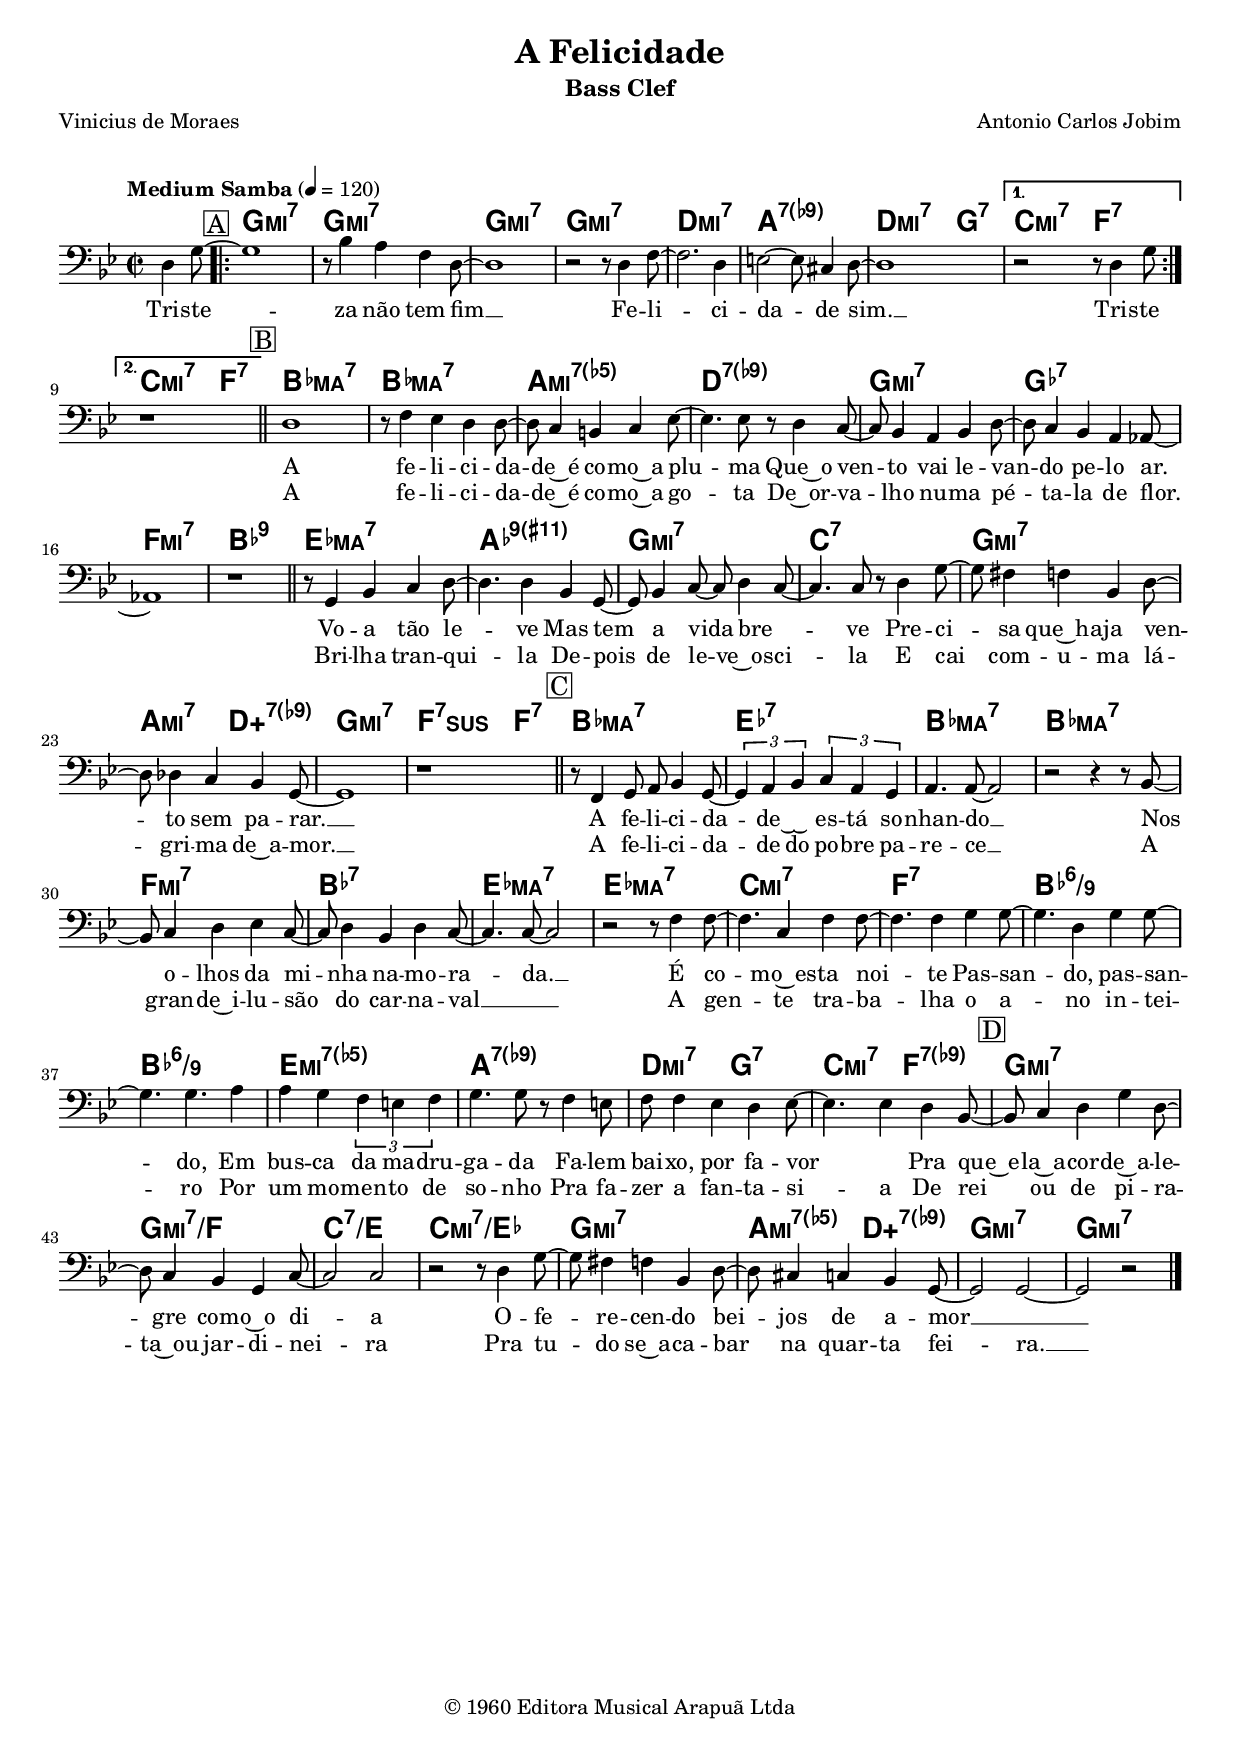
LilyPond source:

\version "2.24.0"

\include "english.ly"

instrument = "Bass Clef"
whatKey = g,
whatClef = "bass"

%% -*- Mode: LilyPond -*-

#(set-global-staff-size 18)

\include "lead-sheets.ily"

\header {
  title = "A Felicidade"
  subtitle = \instrument
  poet = "Vinicius de Moraes"
  composer = "Antonio Carlos Jobim"
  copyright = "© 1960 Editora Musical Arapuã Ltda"
}

refrainLyricsOne = \lyricmode {
Tris -- te -- za não tem fim __
Fe -- li -- ci -- da -- de sim. __
Tris -- te

A fe -- li -- ci -- da -- de~_é co -- mo~_a plu -- ma
Que~_o ven -- to vai le -- van -- do pe -- lo ar.
Vo -- a tão le -- ve
Mas tem a vida bre _ -- ve
Pre -- ci -- sa que~_ha -- ja ven -- to sem pa -- rar. __
A fe -- li -- ci -- da -- de ~_~_ es -- tá so -- nhan -- do __
Nos o -- lhos da mi -- nha na -- mo -- ra -- da. __
É co -- mo~_es -- ta noi -- te
Pas -- san -- do, pas -- san -- do,
Em bus -- ca da ma -- dru -- ga -- da
Fa -- lem bai -- xo, por fa -- vor _
Pra que~_e -- la~_a -- cor -- de~_a -- le -- gre com -- o~_o di -- a
O -- fe -- re -- cen -- do bei -- jos de a -- mor __
}

refrainLyricsTwo = \lyricmode {
\skip 1 \skip 2.
A fe -- li -- ci -- da -- de~_é co -- mo~_a go -- ta
De~_or -- va -- lho nu -- ma pé -- ta -- la de flor.
Bri -- lha tran -- qui -- la
De -- pois de le -- ve~_os -- ci -- la
E cai com -- u -- ma lá -- gri -- ma de~_a -- mor. __
A fe -- li -- ci -- da -- de do po -- bre pa -- re -- ce __
A gran -- de~_i -- lu -- são do car -- na -- val __ _
A gen -- te tra -- ba -- lha o a -- no in -- tei -- ro
Por um mo -- men -- to de so -- nho
Pra fa -- zer a fan -- ta -- si -- a
De rei ou de pi -- ra -- ta~_ou jar -- di -- nei -- ra
Pra tu -- do se~_a -- ca -- bar na quar -- ta fei -- ra. __
}

refrainChords = \chordmode {
  s4.
  
  a1:m7 a1:m7 a1:m7 a1:m7
  e1:m7 b1:7.9- e2:m7 a2:7 d2:m7 g2:7

  d2:m7 g2:7
  
  c1:maj7 c1:maj7 b1:m7.5- e1:7.9-
  a1:m7 af1:7 g1:m7 c1:9
  f1:maj7 bf1:9.11+ a1:m7 d1:7
  a1:m7 b2:m7 e2:7.5+.9- a1:m7 g2:sus7 g2:7

  c1:maj7 f1:7 c1:maj7 c1:maj7
  g1:m7 c1:7 f1:maj7 f1:maj7
  d1:m7 g1:7 c1:6.9 c1:6.9
  fs1:m7.5- b1:7.9- e2:m7 a2:7 d2:m7 g2:7.9-

  a1:m7 a1:m7/g d1:7/fs d1:m7/f
  a1:m7 b2:m7.5- e2:7.5+.9- a1:m7 a1:m7
}

refrainKey = a

refrainMelody = \relative c' {
  \time 2/2
  \key \refrainKey \minor
  \clef \whatClef
  \tempo "Medium Samba" 4 = 120

  \partial 4.
  
  e4 a8~ |

  \mark \markup{ \box "A" }
  
  \bar ".|:"
  \repeat volta 2 {
    a1 | r8 c4 b4 g4 e8~ | e1 | r2 r8 e4 g8~ |
    g2. e4 | fs2~ fs8 ds4 e8~ | e1 |
  }
  \alternative {
    { r2 r8 e4 a8 | }
    { r1 |  }
  }
  
  \bar "||"
  \mark \markup{ \box "B" }
  
  e1 | r8 g4 f4 e4 e8~ | e8 d4 cs4 d4 f8~ | f4. f8 r8 e4 d8~ |
  d8 c4 b4 c4 e8~ | e8 d4 c4 b4 bf8~ | bf1 | r1 |

  \bar "||"
  r8 a4 c4 d4 e8~ | e4. e4 c4 a8~ | a8 c4 d8~ d8 e4 d8~ | d4. d8 r8 e4 a8~ |
  a8 gs4 g4 c,4 e8~ | e8 ef4 d4 c4 a8~ | a1 | r1 |
  
  \bar "||"
  \mark \markup{ \box "C" }
  
  r8 g4 a8 b8 c4 a8~ | \tuplet 3/2 { a4 b4 c4 } \tuplet 3/2 { d4 b4 a4 } | b4. b8~ b2 | r2 r4 r8 c8~ |
  c8 d4 e4 f4 d8~ | d8 e4 c4 e4 d8~ | d4. d8~ d2 | r2 r8 g4 g8~ |
  g4. d4 g4 g8~ | g4. g4 a4 a8~ | a4. e4 a4 a8~ | a4. a4. b4 |
  b4 a4 \tuplet 3/2 { g4 fs4 g4 } | a4. a8 r8 g4 fs8 | g8 g4 f4 e4 f8~ | f4. f4 e4 c8~ |
  
  \mark \markup{ \box "D" }

  c8 d4 e4 a4 e8~ | e8 d4 c4 a4 d8~ | d2 d2 | r2 r8 e4 a8~ |
  a8 gs4 g4 c,4 e8~ | e8 ds4 d4 c4 a8~ | a2 a2~ | a2 r2 |
  \bar "|."
}

\include "paper.ily"

\markup {
  \vspace #1
}

%% -*- Mode: LilyPond -*-

\score {
  <<
    { \context ChordNames 
      {
      \override ChordName.font-size = #+3
      \override ChordName.font-series = #'bold
      \set chordChanges = ##f
     \transpose \refrainKey \whatKey {
	\refrainChords
	}
      }
      }
    \new Staff {
      \context Voice = "voiceMelody" { 
	\transpose \refrainKey \whatKey {
	  \refrainMelody
	  }
	}
    }
    \new Lyrics = "lyrics" {
      \lyricsto "voiceMelody" 
      {
	<<
	\refrainLyricsOne
	\new Lyrics {
	  \set associatedVoice = "voiceMelody"
	  \refrainLyricsTwo }
	>>
	}
    }
  >>
  \layout { ragged-bottom = ##t ragged-right = ##f }
}


$(if #(not (string-contains instrument "Standard"))
     #{ \pageBreak #} )

performanceNotes =
\markup {
  \column {
    \line { \huge { Intro: drums four bars, band four bar vamp on im7 } }
    \line { \huge { First chorus: vocal } }
    \line { \huge { Second chorus: accordion solo A (x2) guitar solo B vocal C } }
    \line { \huge { Ending: repeat last four (x2), tag with first four bars of A. } }
  }
}

\include "notes.ily"

